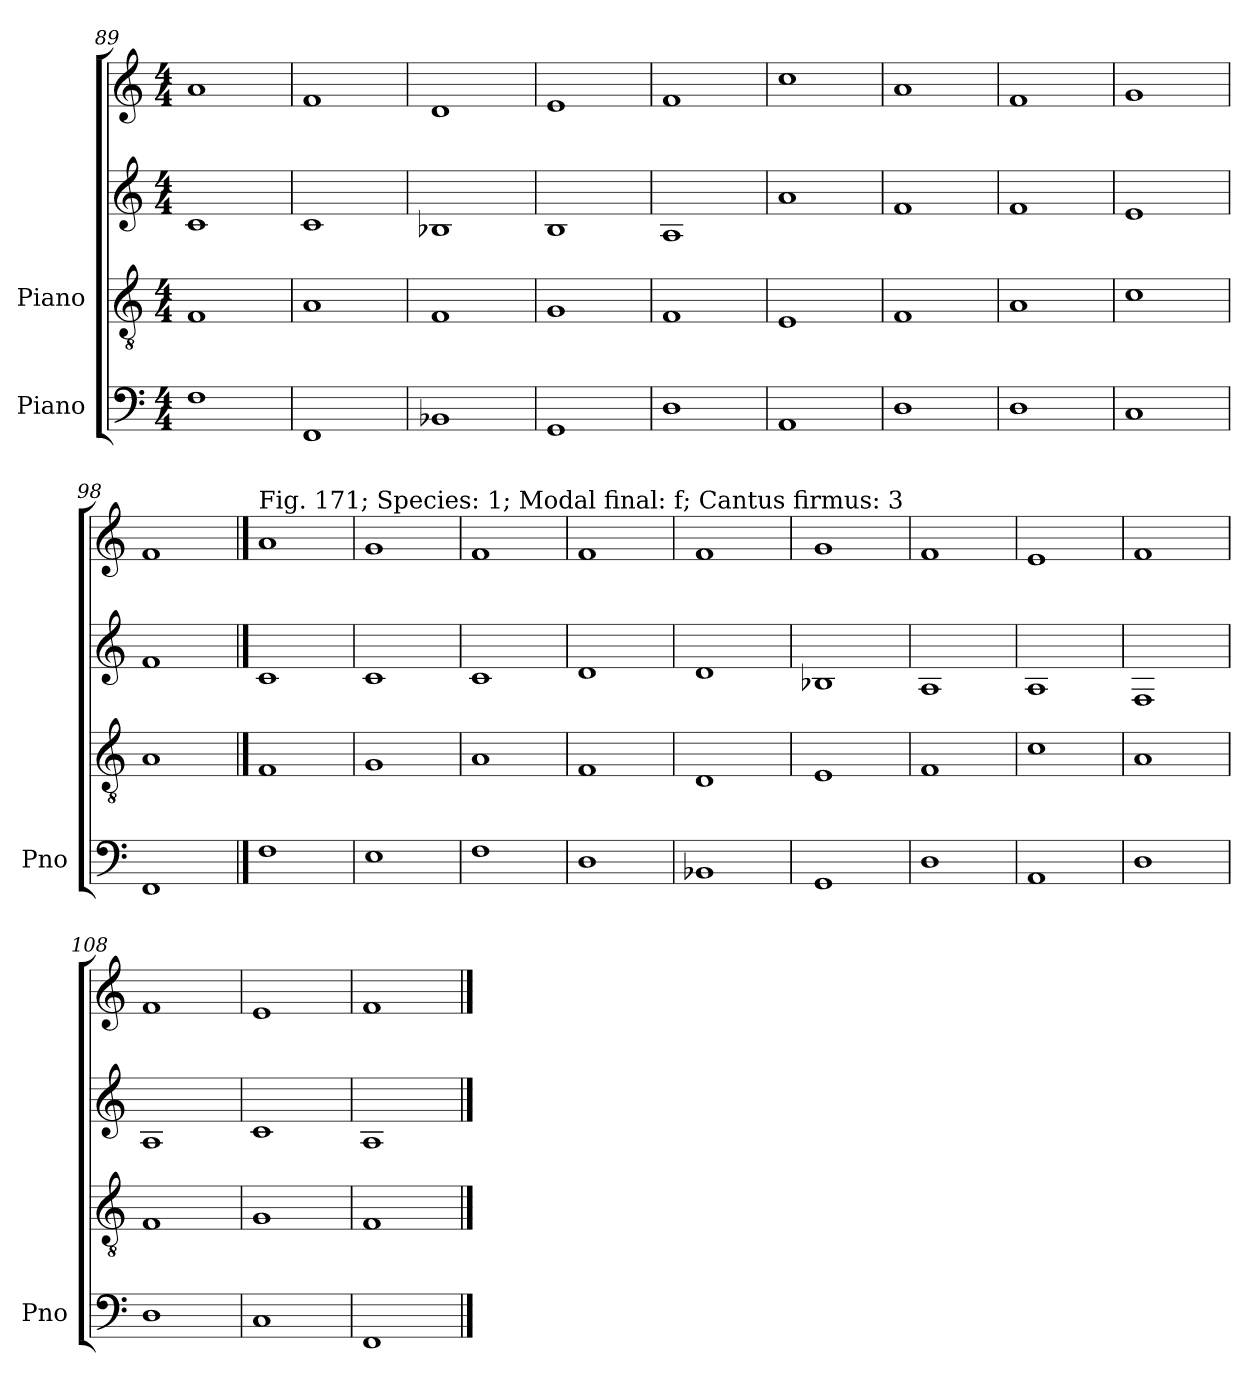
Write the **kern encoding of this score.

**kern	**kern	**kern	**kern
*part4	*part3	*part2	*part1
*staff4	*staff3	*staff2	*staff1
*I"Piano	*I"Piano	*	*
*I'Pno	*	*	*
*clefF4	*clefGv2	*clefG2	*clefG2
*k[]	*k[]	*k[]	*k[]
*M4/4	*M4/4	*M4/4	*M4/4
=89	=89	=89	=89
1F	1F	1c	1a
=90	=90	=90	=90
1FF	1A	1c	1f
=91	=91	=91	=91
1BB-X	1F	1B-X	1d
=92	=92	=92	=92
1GG	1G	1B	1e
=93	=93	=93	=93
1D	1F	1A	1f
=94	=94	=94	=94
1AA	1E	1a	1cc
=95	=95	=95	=95
1D	1F	1f	1a
=96	=96	=96	=96
1D	1A	1f	1f
=97	=97	=97	=97
1C	1c	1e	1g
=98	=98	=98	=98
1FF	1A	1f	1f
!!LO:PB:g=z
==99	==99	==99	==99
!	!	!	!LO:TX:a:t=Fig. 171; Species&colon; 1; Modal final&colon; f; Cantus firmus&colon; 3
1F	1F	1c	1a
=100	=100	=100	=100
1E	1G	1c	1g
=101	=101	=101	=101
1F	1A	1c	1f
=102	=102	=102	=102
1D	1F	1d	1f
=103	=103	=103	=103
1BB-X	1D	1d	1f
=104	=104	=104	=104
1GG	1E	1B-X	1g
=105	=105	=105	=105
1D	1F	1A	1f
=106	=106	=106	=106
1AA	1c	1A	1e
=107	=107	=107	=107
1D	1A	1F	1f
=108	=108	=108	=108
1D	1F	1A	1f
=109	=109	=109	=109
1C	1G	1c	1e
=110	=110	=110	=110
1FF	1F	1A	1f
==	==	==	==
*-	*-	*-	*-
